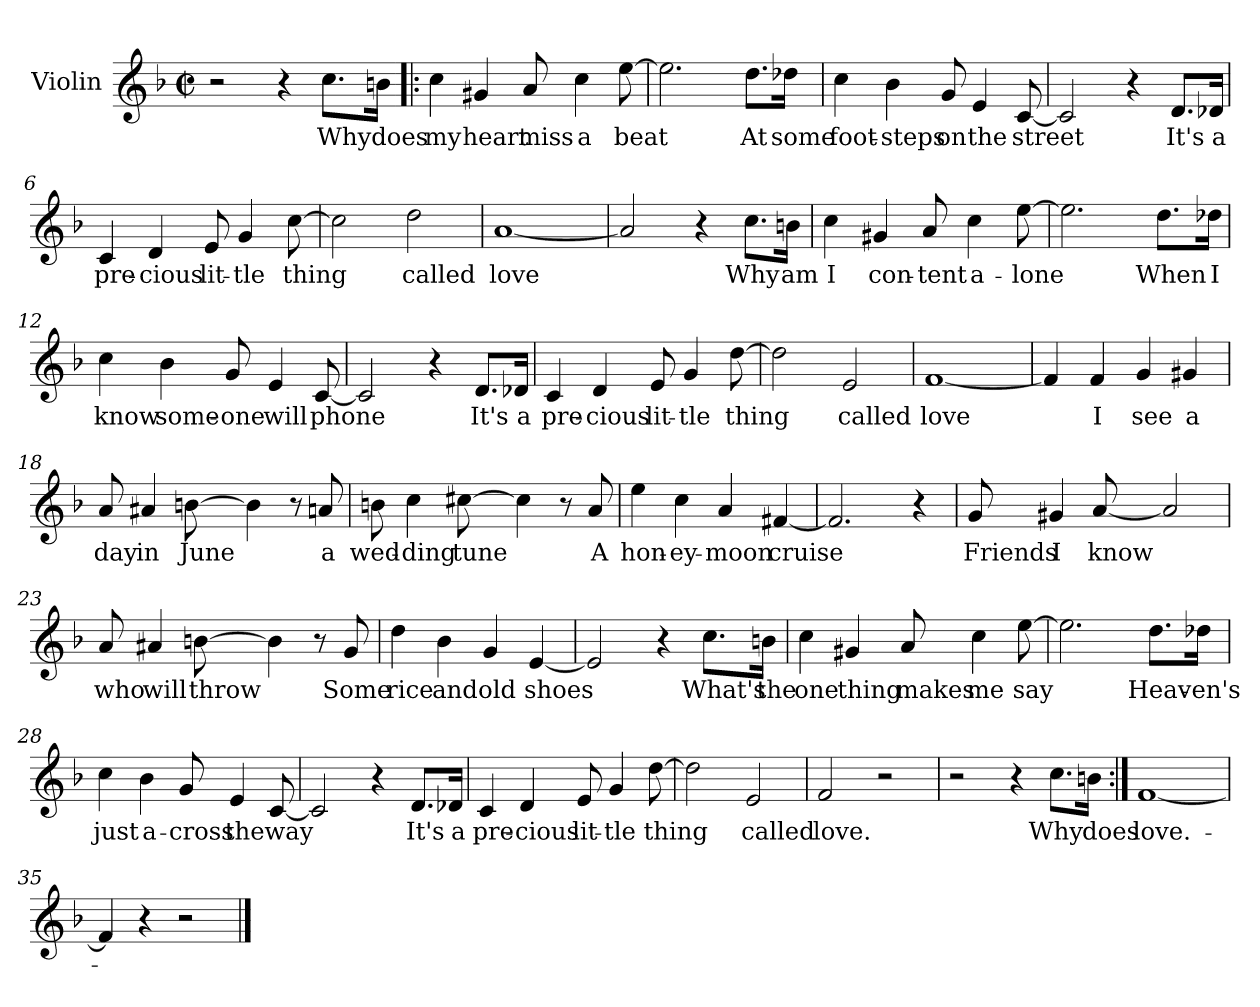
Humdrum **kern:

**kern	**text
*part1	*part1
*staff1	*staff1
*I"Violin	*
*I'Vln	*
*clefG2	*
*k[b-]	*
*F:	*
*M2/2	*
*met(c|)	*
=1	=1
2r	.
4r	.
8.cc\L	Why
16bn\Jk	does
=2!|:	=2!|:
4cc\	my
4g#X/	heart
8a/	miss
4cc\	a
[8ee\	beat
=3	=3
2.ee\]	.
8.dd\L	At
16dd-X\Jk	some
=4	=4
4cc\	foot-
4b-\	-steps
8g/	on
4e/	the
[8c/	street
!!LO:LB:g=z
=5	=5
2c/]	.
4r	.
8.d/L	It's
16d-X/Jk	a
=6	=6
4c/	pre-
4d/	-cious
8e/	lit-
4g/	-tle
[8cc\	thing
=7	=7
2cc\]	.
2dd\	called
=8	=8
[1a	love
!!LO:LB:g=z
=9	=9
2a/]	.
4r	.
8.cc\L	Why
16bn\Jk	am
=10	=10
4cc\	I
4g#X/	con-
8a/	-tent
4cc\	a-
[8ee\	-lone
=11	=11
2.ee\]	.
8.dd\L	When
16dd-X\Jk	I
=12	=12
4cc\	know
4b-\	some-
8g/	-one
4e/	will
[8c/	phone
!!LO:LB:g=z
=13	=13
2c/]	.
4r	.
8.d/L	It's
16d-X/Jk	a
=14	=14
4c/	pre-
4d/	-cious
8e/	lit-
4g/	-tle
[8dd\	thing
=15	=15
2dd\]	.
2e/	called
=16	=16
[1f	love
!!LO:LB:g=z
=17	=17
4f/]	.
4f/	I
4g/	see
4g#X/	a
=18	=18
8a/	day
4a#X/	in
[8bn\	June
4b\]	.
8r	.
8an/	a
=19	=19
8bn\	wed-
4cc\	-ding
[8cc#X\	tune
4cc#\]	.
8r	.
8a/	A
=20	=20
4ee\	hon-
4cc\	-ey-
4a/	-moon
[4f#X/	cruise
!!LO:LB:g=z
=21	=21
2.f#/]	.
4r	.
=22	=22
8g/	Friends
4g#X/	I
[8a/	know
2a/]	.
=23	=23
8a/	who
4a#X/	will
[8bn\	throw
4b\]	.
8r	.
8g/	Some
=24	=24
4dd\	rice
4b-\	and
4g/	old
[4e/	shoes
=25	=25
2e/]	.
4r	.
8.cc\L	What's
16bn\Jk	the
!!LO:LB:g=z
=26	=26
4cc\	one
4g#X/	thing
8a/	makes
4cc\	me
[8ee\	say
=27	=27
2.ee\]	.
8.dd\L	Heav-
16dd-X\Jk	-en's
=28	=28
4cc\	just
4b-\	a-
8g/	-cross
4e/	the
[8c/	way
=29	=29
2c/]	.
4r	.
8.d/L	It's
16d-X/Jk	a
=30	=30
4c/	pre-
4d/	-cious
8e/	lit-
4g/	-tle
[8dd\	thing
!!LO:LB:g=z
=31	=31
2dd\]	.
2e/	called
=32	=32
2f/	love.
2r	.
=33	=33
2r	.
4r	.
8.cc\L	Why
16bn\Jk	does
=34:|!	=34:|!
[1f	love.-
=35	=35
4f/]	.
4r	.
2r	.
==	==
*-	*-
